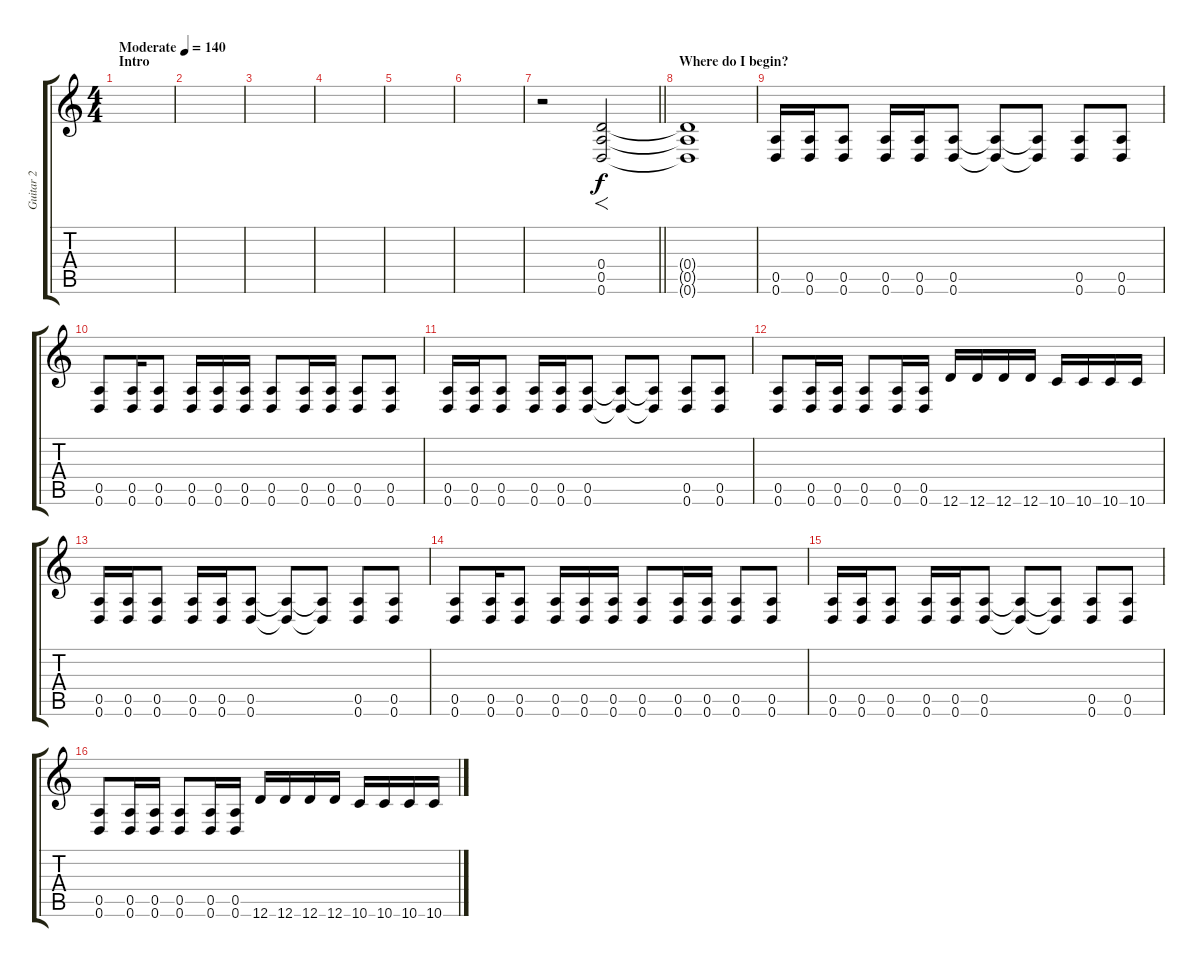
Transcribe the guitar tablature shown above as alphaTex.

\track ("Guitar 2" "Guitar 2") {instrument distortionguitar}
\staff {score tabs}
\tuning (E4 B3 G3 D3 A2 D2) {hide}
\ts (4 4)
\section ("" "Intro")
\tempo (140 "Moderate")
\clef g2
\ks c
|
|
|
|
|
|
\barLineRight lightlight
r.2 (0.4 0.5 0.6).2{f} |
\section ("" "Where do I begin?")
(0.4{t} 0.5{t} 0.6{t}).1 |
(0.5 0.6).16 (0.5 0.6).16 (0.5 0.6).8 (0.5 0.6).16 (0.5 0.6).16 (0.5 0.6).8 (0.5{t} 0.6{t}).8 (0.5{t} 0.6{t}).8 (0.5 0.6).8 (0.5 0.6).8 |
(0.5 0.6).8 (0.5 0.6).16 (0.5 0.6).8 (0.5 0.6).16 (0.5 0.6).16 (0.5 0.6).16 (0.5 0.6).8 (0.5 0.6).16 (0.5 0.6).16 (0.5 0.6).8 (0.5 0.6).8 |
(0.5 0.6).16 (0.5 0.6).16 (0.5 0.6).8 (0.5 0.6).16 (0.5 0.6).16 (0.5 0.6).8 (0.5{t} 0.6{t}).8 (0.5{t} 0.6{t}).8 (0.5 0.6).8 (0.5 0.6).8 |
(0.5 0.6).8 (0.5 0.6).16 (0.5 0.6).16 (0.5 0.6).8 (0.5 0.6).16 (0.5 0.6).16 12.6.16 12.6.16 12.6.16 12.6.16 10.6.16 10.6.16 10.6.16 10.6.16 |
(0.5 0.6).16 (0.5 0.6).16 (0.5 0.6).8 (0.5 0.6).16 (0.5 0.6).16 (0.5 0.6).8 (0.5{t} 0.6{t}).8 (0.5{t} 0.6{t}).8 (0.5 0.6).8 (0.5 0.6).8 |
(0.5 0.6).8 (0.5 0.6).16 (0.5 0.6).8 (0.5 0.6).16 (0.5 0.6).16 (0.5 0.6).16 (0.5 0.6).8 (0.5 0.6).16 (0.5 0.6).16 (0.5 0.6).8 (0.5 0.6).8 |
(0.5 0.6).16 (0.5 0.6).16 (0.5 0.6).8 (0.5 0.6).16 (0.5 0.6).16 (0.5 0.6).8 (0.5{t} 0.6{t}).8 (0.5{t} 0.6{t}).8 (0.5 0.6).8 (0.5 0.6).8 |
(0.5 0.6).8 (0.5 0.6).16 (0.5 0.6).16 (0.5 0.6).8 (0.5 0.6).16 (0.5 0.6).16 12.6.16 12.6.16 12.6.16 12.6.16 10.6.16 10.6.16 10.6.16 10.6.16
